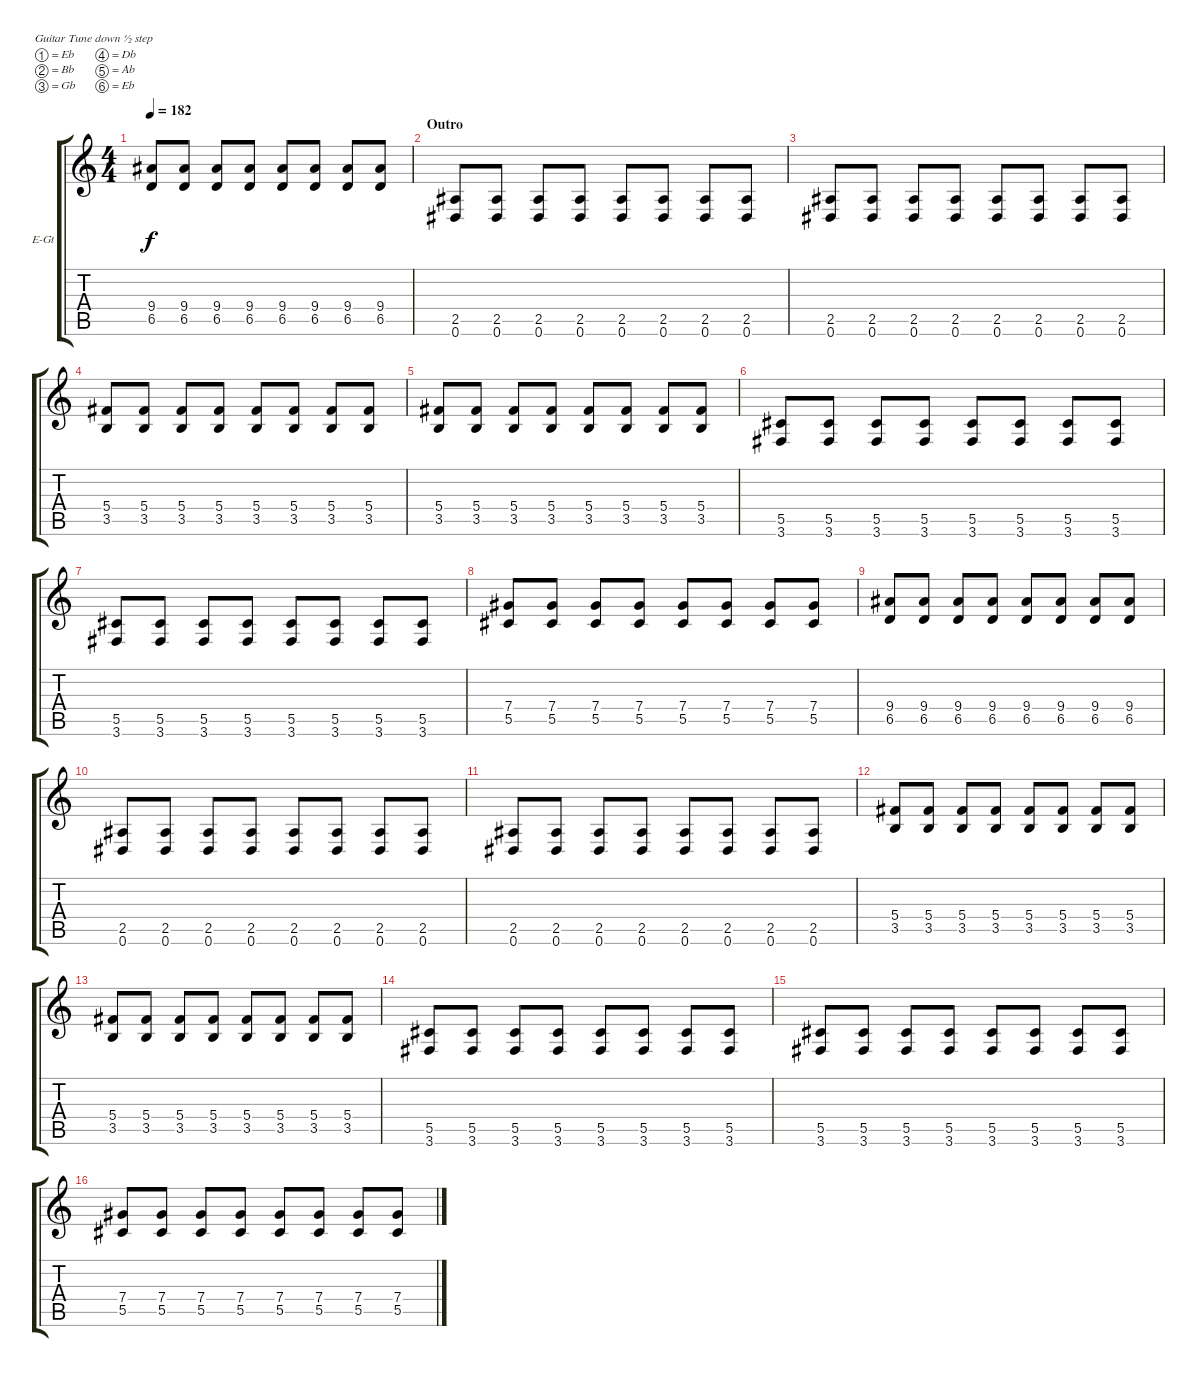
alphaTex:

\defaultSystemsLayout 4
\bracketExtendMode groupsimilarinstruments
\firstSystemTrackNameOrientation horizontal
\otherSystemsTrackNameOrientation horizontal
\track ("Electric Guitar" "E-Gt") {instrument distortionguitar}
\staff {score tabs}
\tuning (Eb4 Bb3 Gb3 Db3 Ab2 Eb2)
\ts (4 4)
\tempo 182
\clef g2
\ks c
(9.4 6.5).8{dy f} (9.4 6.5).8 (9.4 6.5).8 (9.4 6.5).8 (9.4 6.5).8 (9.4 6.5).8 (9.4 6.5).8 (6.5 9.4).8 |
\section ("" "Outro")
(0.6 2.5).8 (2.5 0.6).8 (2.5 0.6).8 (2.5 0.6).8 (2.5 0.6).8 (2.5 0.6).8 (2.5 0.6).8 (2.5 0.6).8 |
(0.6 2.5).8 (2.5 0.6).8 (2.5 0.6).8 (2.5 0.6).8 (2.5 0.6).8 (2.5 0.6).8 (2.5 0.6).8 (2.5 0.6).8 |
(5.4 3.5).8 (5.4 3.5).8 (5.4 3.5).8 (5.4 3.5).8 (5.4 3.5).8 (5.4 3.5).8 (5.4 3.5).8 (3.5 5.4).8 |
(5.4 3.5).8 (5.4 3.5).8 (5.4 3.5).8 (5.4 3.5).8 (5.4 3.5).8 (5.4 3.5).8 (5.4 3.5).8 (3.5 5.4).8 |
(5.5 3.6).8 (5.5 3.6).8 (5.5 3.6).8 (5.5 3.6).8 (5.5 3.6).8 (5.5 3.6).8 (5.5 3.6).8 (5.5 3.6).8 |
(5.5 3.6).8 (5.5 3.6).8 (5.5 3.6).8 (5.5 3.6).8 (5.5 3.6).8 (5.5 3.6).8 (5.5 3.6).8 (5.5 3.6).8 |
(7.4 5.5).8 (7.4 5.5).8 (7.4 5.5).8 (7.4 5.5).8 (7.4 5.5).8 (7.4 5.5).8 (7.4 5.5).8 (5.5 7.4).8 |
(9.4 6.5).8 (9.4 6.5).8 (9.4 6.5).8 (9.4 6.5).8 (9.4 6.5).8 (9.4 6.5).8 (9.4 6.5).8 (6.5 9.4).8 |
(0.6 2.5).8 (2.5 0.6).8 (2.5 0.6).8 (2.5 0.6).8 (2.5 0.6).8 (2.5 0.6).8 (2.5 0.6).8 (2.5 0.6).8 |
(0.6 2.5).8 (2.5 0.6).8 (2.5 0.6).8 (2.5 0.6).8 (2.5 0.6).8 (2.5 0.6).8 (2.5 0.6).8 (2.5 0.6).8 |
(5.4 3.5).8 (5.4 3.5).8 (5.4 3.5).8 (5.4 3.5).8 (5.4 3.5).8 (5.4 3.5).8 (5.4 3.5).8 (3.5 5.4).8 |
(5.4 3.5).8 (5.4 3.5).8 (5.4 3.5).8 (5.4 3.5).8 (5.4 3.5).8 (5.4 3.5).8 (5.4 3.5).8 (3.5 5.4).8 |
(5.5 3.6).8 (5.5 3.6).8 (5.5 3.6).8 (5.5 3.6).8 (5.5 3.6).8 (5.5 3.6).8 (5.5 3.6).8 (5.5 3.6).8 |
(5.5 3.6).8 (5.5 3.6).8 (5.5 3.6).8 (5.5 3.6).8 (5.5 3.6).8 (5.5 3.6).8 (5.5 3.6).8 (5.5 3.6).8 |
(7.4 5.5).8 (7.4 5.5).8 (7.4 5.5).8 (7.4 5.5).8 (7.4 5.5).8 (7.4 5.5).8 (7.4 5.5).8 (5.5 7.4).8
